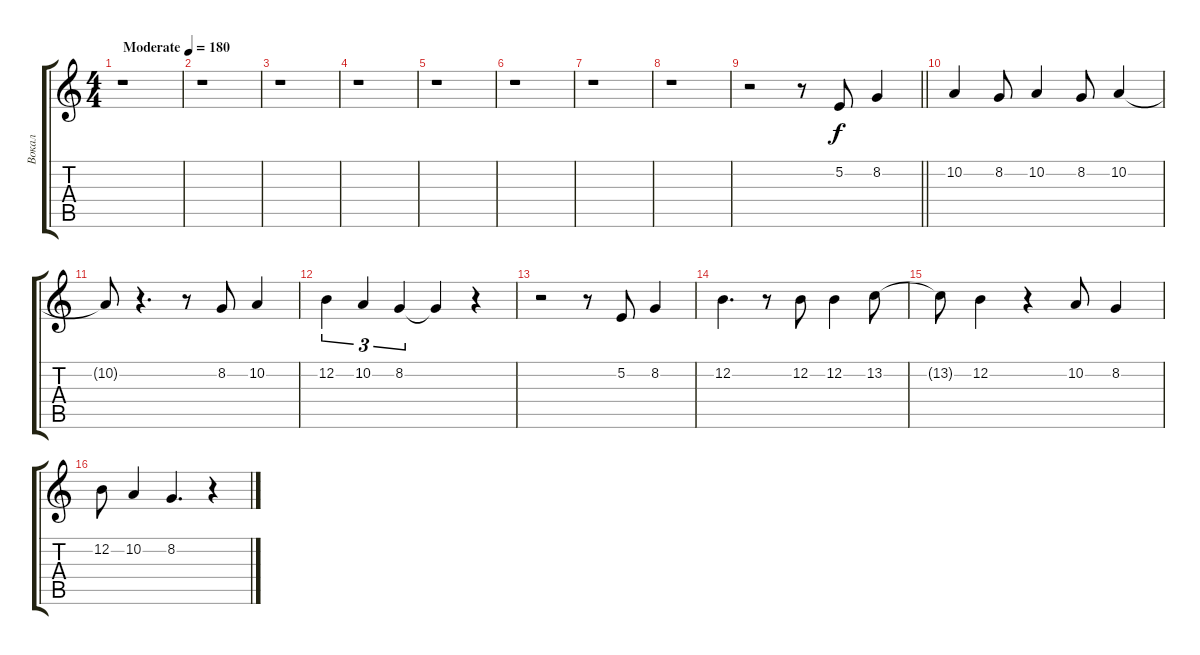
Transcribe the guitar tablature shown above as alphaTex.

\track ("Вокал" "Вокал") {instrument oboe}
\staff {score tabs}
\tuning (E4 B3 G3 D3 A2 E2) {hide}
\ts (4 4)
\tempo (180 "Moderate")
\clef g2
\ks c
r.1{dy f instrument oboe} |
r.1 |
r.1 |
r.1 |
r.1 |
r.1 |
r.1 |
r.1 |
\barLineRight lightlight
r.2 r.8 5.2.8 8.2.4 |
10.2.4 8.2.8 10.2.4 8.2.8 10.2.4 |
10.2{t}.8 r.4{d} r.8 8.2.8 10.2.4 |
12.2.4{tu (3 2)} 10.2.4{tu (3 2)} 8.2.4{tu (3 2)} 8.2{t}.4 r.4 |
r.2 r.8 5.2.8 8.2.4 |
12.2.4{d} r.8 12.2.8 12.2.4 13.2.8 |
13.2{t}.8 12.2.4 r.4 10.2.8 8.2.4 |
12.2.8 10.2.4 8.2.4{d} r.4
